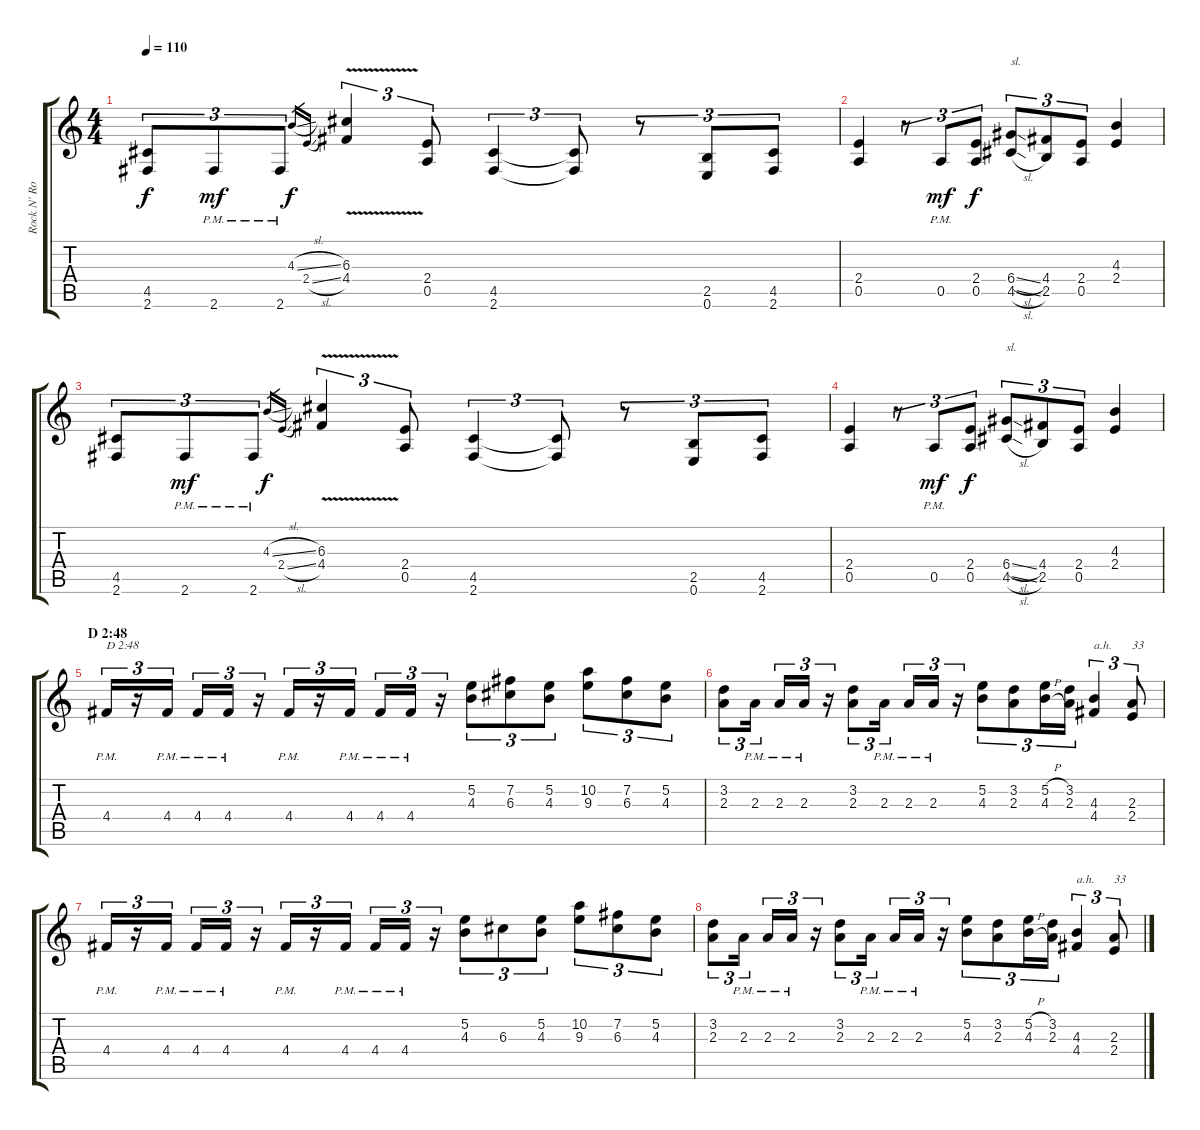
\track ("Rock N' Rolf (left)" "Rock N' Ro") {instrument distortionguitar}
\staff {score tabs}
\tuning (E4 B3 G3 D3 A2 E2) {hide}
\ts (4 4)
\tempo 110
\clef g2
\ks c
(4.5 2.6).8{tu (3 2) dy f} 2.6{pm}.8{tu (3 2) dy mf} 2.6{pm}.8{tu (3 2)} 4.3{sl}.16{gr dy f} 2.4{sl}.16{gr} (6.3{v} 4.4{v}).4{tu (3 2)} (2.4 0.5).8{tu (3 2)} (4.5 2.6).4{tu (3 2)} (4.5{t} 2.6{t}).8{tu (3 2)} r.8{tu (3 2)} (2.5 0.6).8{tu (3 2)} (4.5 2.6).8{tu (3 2)} |
(2.4 0.5).4 r.8{tu (3 2)} 0.5{pm}.8{tu (3 2) dy mf} (2.4 0.5).8{tu (3 2) dy f} (6.4{sl} 4.5{sl}).8{tu (3 2) txt "sl."} (4.4 2.5).8{tu (3 2)} (2.4 0.5).8{tu (3 2)} (4.3 2.4).4 |
(4.5 2.6).8{tu (3 2)} 2.6{pm}.8{tu (3 2) dy mf} 2.6{pm}.8{tu (3 2)} 4.3{sl}.16{gr dy f} 2.4{sl}.16{gr} (6.3{v} 4.4{v}).4{tu (3 2)} (2.4 0.5).8{tu (3 2)} (4.5 2.6).4{tu (3 2)} (4.5{t} 2.6{t}).8{tu (3 2)} r.8{tu (3 2)} (2.5 0.6).8{tu (3 2)} (4.5 2.6).8{tu (3 2)} |
(2.4 0.5).4 r.8{tu (3 2)} 0.5{pm}.8{tu (3 2) dy mf} (2.4 0.5).8{tu (3 2) dy f} (6.4{sl} 4.5{sl}).8{tu (3 2) txt "sl."} (4.4 2.5).8{tu (3 2)} (2.4 0.5).8{tu (3 2)} (4.3 2.4).4 |
\section ("" "D 2:48")
4.4{pm}.16{tu (3 2) txt "D 2:48"} r.16{tu (3 2)} 4.4{pm}.16{tu (3 2)} 4.4{pm}.16{tu (3 2)} 4.4{pm}.16{tu (3 2)} r.16{tu (3 2)} 4.4{pm}.16{tu (3 2)} r.16{tu (3 2)} 4.4{pm}.16{tu (3 2)} 4.4{pm}.16{tu (3 2)} 4.4{pm}.16{tu (3 2)} r.16{tu (3 2)} (5.2 4.3).8{tu (3 2)} (7.2 6.3).8{tu (3 2)} (5.2 4.3).8{tu (3 2)} (10.2 9.3).8{tu (3 2)} (7.2 6.3).8{tu (3 2)} (5.2 4.3).8{tu (3 2)} |
(3.2 2.3).8{tu (3 2)} 2.3{pm}.16{tu (3 2)} 2.3{pm}.16{tu (3 2)} 2.3{pm}.16{tu (3 2)} r.16{tu (3 2)} (3.2 2.3).8{tu (3 2)} 2.3{pm}.16{tu (3 2)} 2.3{pm}.16{tu (3 2)} 2.3{pm}.16{tu (3 2)} r.16{tu (3 2)} (5.2 4.3).8{tu (3 2)} (3.2 2.3).8{tu (3 2)} (5.2{h} 4.3{h}).16{tu (3 2)} (3.2 2.3).16{tu (3 2)} (4.3 4.4).4{tu (3 2) txt "a.h."} (2.3 2.4).8{tu (3 2) txt "33"} |
4.4{pm}.16{tu (3 2)} r.16{tu (3 2)} 4.4{pm}.16{tu (3 2)} 4.4{pm}.16{tu (3 2)} 4.4{pm}.16{tu (3 2)} r.16{tu (3 2)} 4.4{pm}.16{tu (3 2)} r.16{tu (3 2)} 4.4{pm}.16{tu (3 2)} 4.4{pm}.16{tu (3 2)} 4.4{pm}.16{tu (3 2)} r.16{tu (3 2)} (5.2 4.3).8{tu (3 2)} 6.3.8{tu (3 2)} (5.2 4.3).8{tu (3 2)} (10.2 9.3).8{tu (3 2)} (7.2 6.3).8{tu (3 2)} (5.2 4.3).8{tu (3 2)} |
(3.2 2.3).8{tu (3 2)} 2.3{pm}.16{tu (3 2)} 2.3{pm}.16{tu (3 2)} 2.3{pm}.16{tu (3 2)} r.16{tu (3 2)} (3.2 2.3).8{tu (3 2)} 2.3{pm}.16{tu (3 2)} 2.3{pm}.16{tu (3 2)} 2.3{pm}.16{tu (3 2)} r.16{tu (3 2)} (5.2 4.3).8{tu (3 2)} (3.2 2.3).8{tu (3 2)} (5.2{h} 4.3{h}).16{tu (3 2)} (3.2 2.3).16{tu (3 2)} (4.3 4.4).4{tu (3 2) txt "a.h."} (2.3 2.4).8{tu (3 2) txt "33"}
